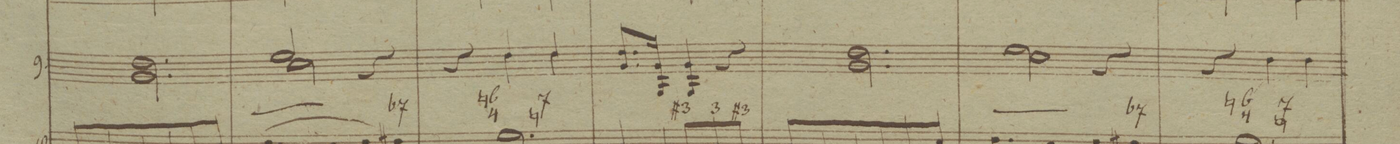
**kern	**dynam
*I"9.	*
*clefG2	*
*k[b-]	*
*M3/4	*
2.c\ 2.g	.
=44	=44
*^	*
2a/	2f\	.
4r	4ryy	.
=45	=45	=45
4r	4ryy	.
4g/	4g\	.
4g/	4g\	.
*v	*v	*
=46	=46
8.c/L 8.g	.
16C/Jk 16c	.
4C/ 4c	.
4r	.
=47	=47
2.c\ 2.g	.
=48	=48
*^	*
2a\	2f\	.
4r	4ryy	.
*v	*v	*
=49	=49
4r	.
4g\	.
4g\	.
=50	=50
*-	*-
